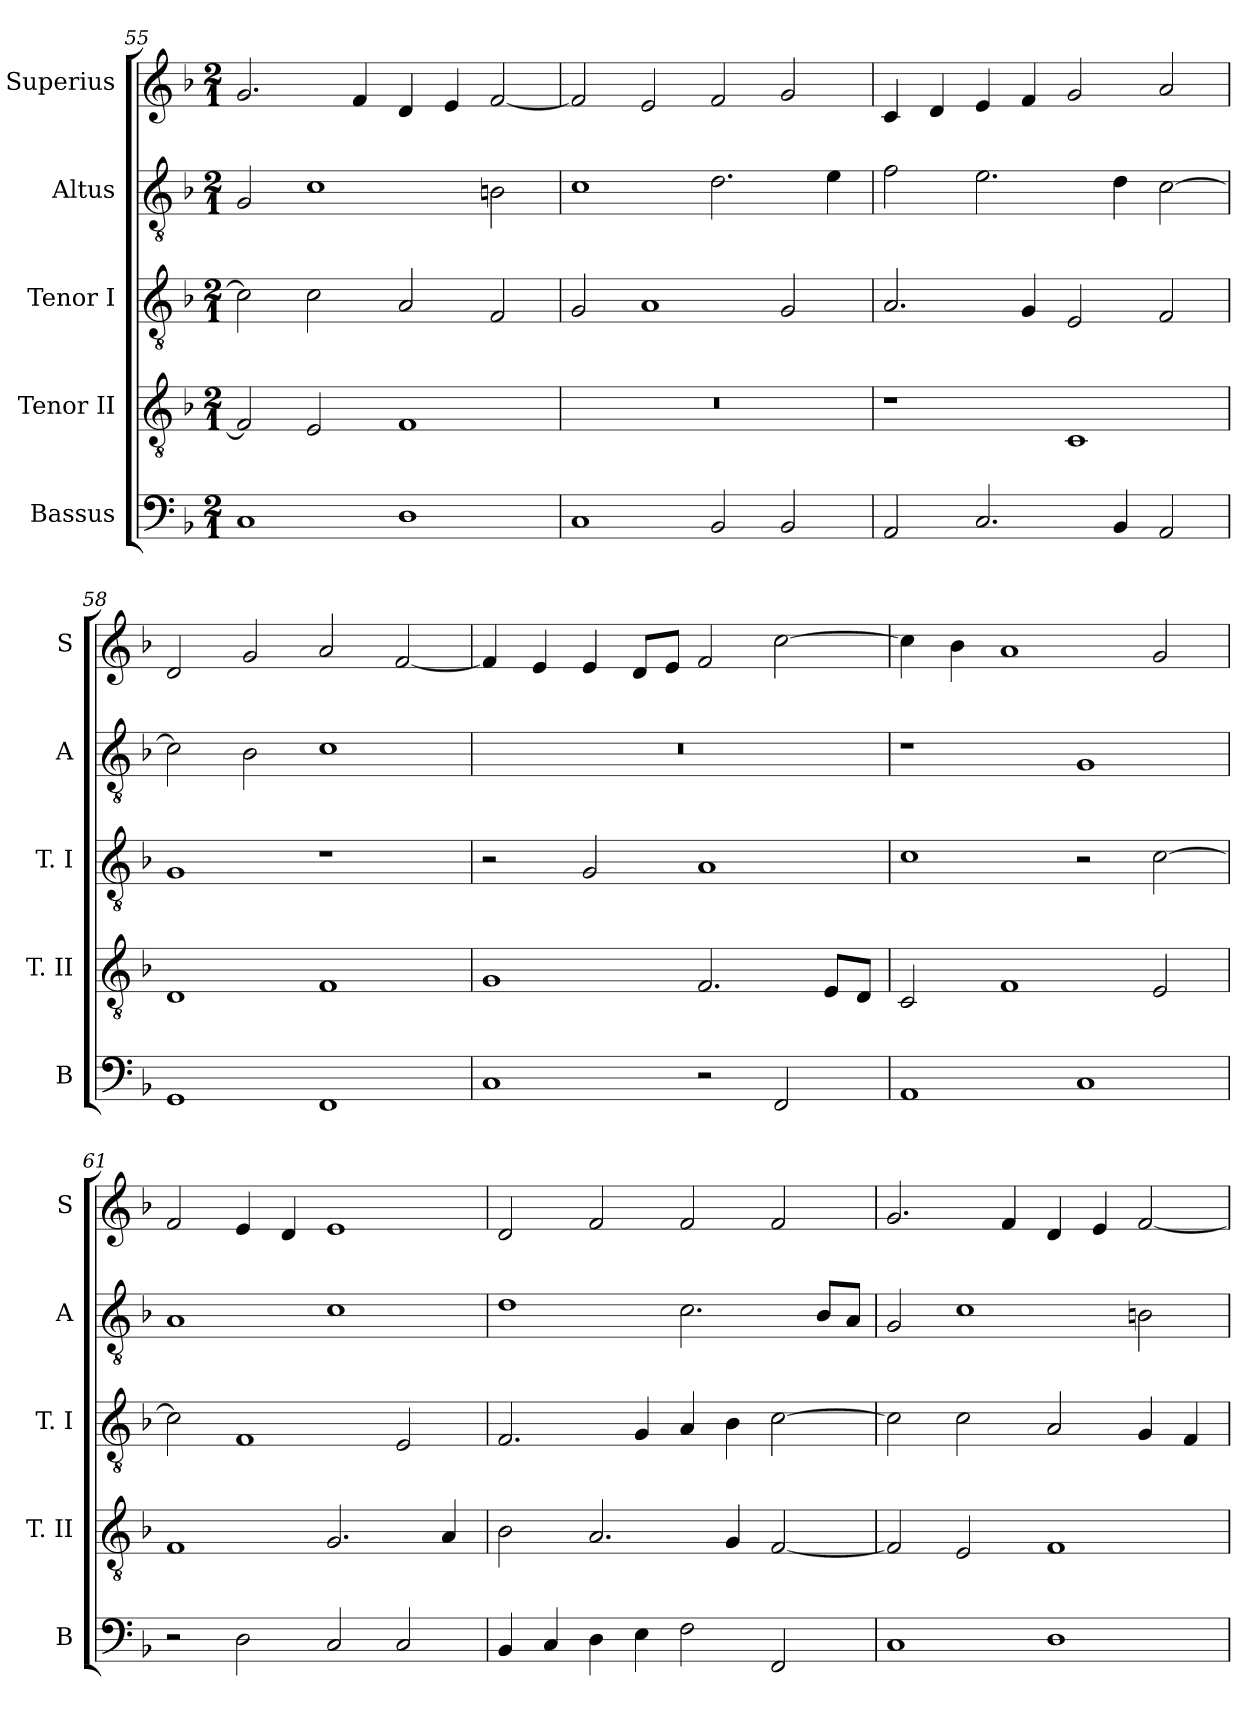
**kern	**kern	**kern	**kern	**kern
*part5	*part4	*part3	*part2	*part1
*staff5	*staff4	*staff3	*staff2	*staff1
*I"Bassus	*I"Tenor II	*I"Tenor I	*I"Altus	*I"Superius
*I'B	*I'T. II	*I'T. I	*I'A	*I'S
*clefF4	*clefGv2	*clefGv2	*clefGv2	*clefG2
*k[b-]	*k[b-]	*k[b-]	*k[b-]	*k[b-]
*F:	*F:	*F:	*F:	*F:
*M2/1	*M2/1	*M2/1	*M2/1	*M2/1
=55	=55	=55	=55	=55
1C	2F]	2c]	2G	2.g
.	2E	2c	1c	.
.	.	.	.	4f
1D	1F	2A	.	4d
.	.	.	.	4e
.	.	2F	2Bn	[2f
=56	=56	=56	=56	=56
1C	0r	2G	1c	2f]
.	.	1A	.	2e
2BB-	.	.	2.d	2f
2BB-	.	2G	.	2g
.	.	.	4e	.
=57	=57	=57	=57	=57
2AA	1r	2.A	2f	4c
.	.	.	.	4d
2.C	.	.	2.e	4e
.	.	4G	.	4f
.	1C	2E	.	2g
4BB-	.	.	4d	.
2AA	.	2F	[2c	2a
=58	=58	=58	=58	=58
1GG	1D	1G	2c]	2d
.	.	.	2B-	2g
1FF	1F	1r	1c	2a
.	.	.	.	[2f
=59	=59	=59	=59	=59
1C	1G	2r	0r	4f]
.	.	.	.	4e
.	.	2G	.	4e
.	.	.	.	8dL
.	.	.	.	8eJ
2r	2.F	1A	.	2f
2FF	.	.	.	[2cc
.	8EL	.	.	.
.	8DJ	.	.	.
=60	=60	=60	=60	=60
1AA	2C	1c	1r	4cc]
.	.	.	.	4b-
.	1F	.	.	1a
1C	.	2r	1G	.
.	2E	[2c	.	2g
=61	=61	=61	=61	=61
2r	1F	2c]	1A	2f
2D	.	1F	.	4e
.	.	.	.	4d
2C	2.G	.	1c	1e
2C	.	2E	.	.
.	4A	.	.	.
=62	=62	=62	=62	=62
4BB-	2B-	2.F	1d	2d
4C	.	.	.	.
4D	2.A	.	.	2f
4E	.	4G	.	.
2F	.	4A	2.c	2f
.	4G	4B-	.	.
2FF	[2F	[2c	.	2f
.	.	.	8B-L	.
.	.	.	8AJ	.
=63	=63	=63	=63	=63
1C	2F]	2c]	2G	2.g
.	2E	2c	1c	.
.	.	.	.	4f
1D	1F	2A	.	4d
.	.	.	.	4e
.	.	4G	2Bn	[2f
.	.	4F	.	.
=	=	=	=	=
*-	*-	*-	*-	*-
